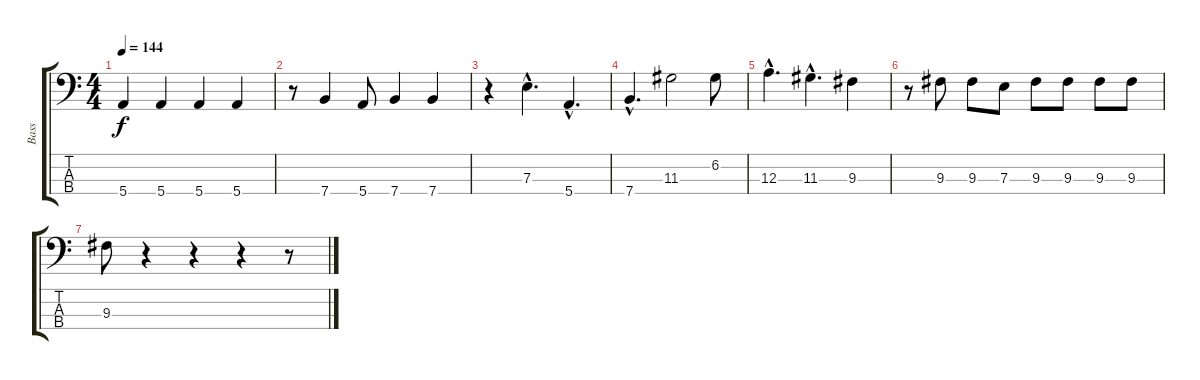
\track ("Bass" "Bass") {instrument electricbassfinger}
\staff {score tabs}
\tuning (G2 D2 A1 E1) {hide}
\ts (4 4)
\tempo 144
\clef f4
\ks c
5.4.4{dy f} 5.4.4 5.4.4 5.4.4 |
r.8 7.4.4 5.4.8 7.4.4 7.4.4 |
r.4 7.3{hac}.4{d} 5.4{hac}.4{d} |
7.4{hac}.4{d} 11.3.2 6.2.8 |
12.3{hac}.4{d} 11.3{hac}.4{d} 9.3.4 |
r.8 9.3.8 9.3.8 7.3.8 9.3.8 9.3.8 9.3.8 9.3.8 |
9.3.8 r.4 r.4 r.4 r.8
